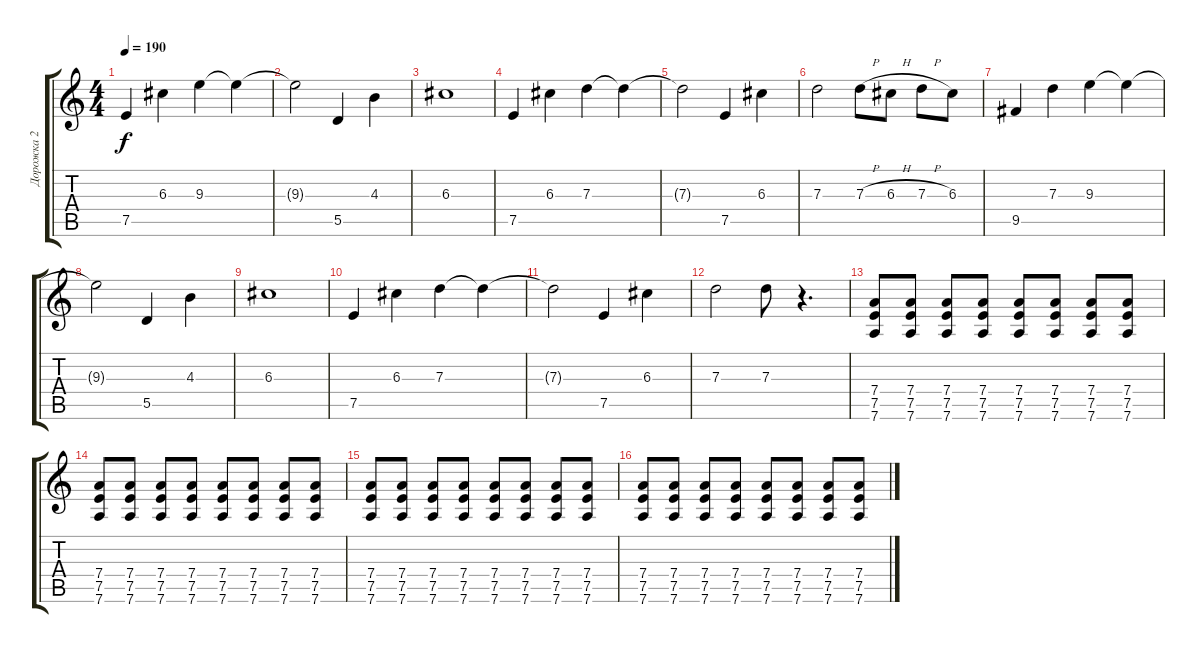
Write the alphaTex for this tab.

\track ("Дорожка 2" "Дорожка 2") {instrument distortionguitar}
\staff {score tabs}
\tuning (E4 B3 G3 D3 A2 D2) {hide}
\ts (4 4)
\tempo 190
\clef g2
\ks c
7.5.4{dy f} 6.3.4 9.3.4 9.3{t}.4 |
9.3{t}.2 5.5.4 4.3.4 |
6.3.1 |
7.5.4 6.3.4 7.3.4 7.3{t}.4 |
7.3{t}.2 7.5.4 6.3.4 |
7.3.2 7.3{h}.8 6.3{h}.8 7.3{h}.8 6.3.8 |
9.5.4 7.3.4 9.3.4 9.3{t}.4 |
9.3{t}.2 5.5.4 4.3.4 |
6.3.1 |
7.5.4 6.3.4 7.3.4 7.3{t}.4 |
7.3{t}.2 7.5.4 6.3.4 |
7.3.2 7.3.8 r.4{d} |
(7.4 7.5 7.6).8 (7.4 7.5 7.6).8 (7.4 7.5 7.6).8 (7.4 7.5 7.6).8 (7.4 7.5 7.6).8 (7.4 7.5 7.6).8 (7.4 7.5 7.6).8 (7.4 7.5 7.6).8 |
(7.4 7.5 7.6).8 (7.4 7.5 7.6).8 (7.4 7.5 7.6).8 (7.4 7.5 7.6).8 (7.4 7.5 7.6).8 (7.4 7.5 7.6).8 (7.4 7.5 7.6).8 (7.4 7.5 7.6).8 |
(7.4 7.5 7.6).8 (7.4 7.5 7.6).8 (7.4 7.5 7.6).8 (7.4 7.5 7.6).8 (7.4 7.5 7.6).8 (7.4 7.5 7.6).8 (7.4 7.5 7.6).8 (7.4 7.5 7.6).8 |
(7.4 7.5 7.6).8 (7.4 7.5 7.6).8 (7.4 7.5 7.6).8 (7.4 7.5 7.6).8 (7.4 7.5 7.6).8 (7.4 7.5 7.6).8 (7.4 7.5 7.6).8 (7.4 7.5 7.6).8
